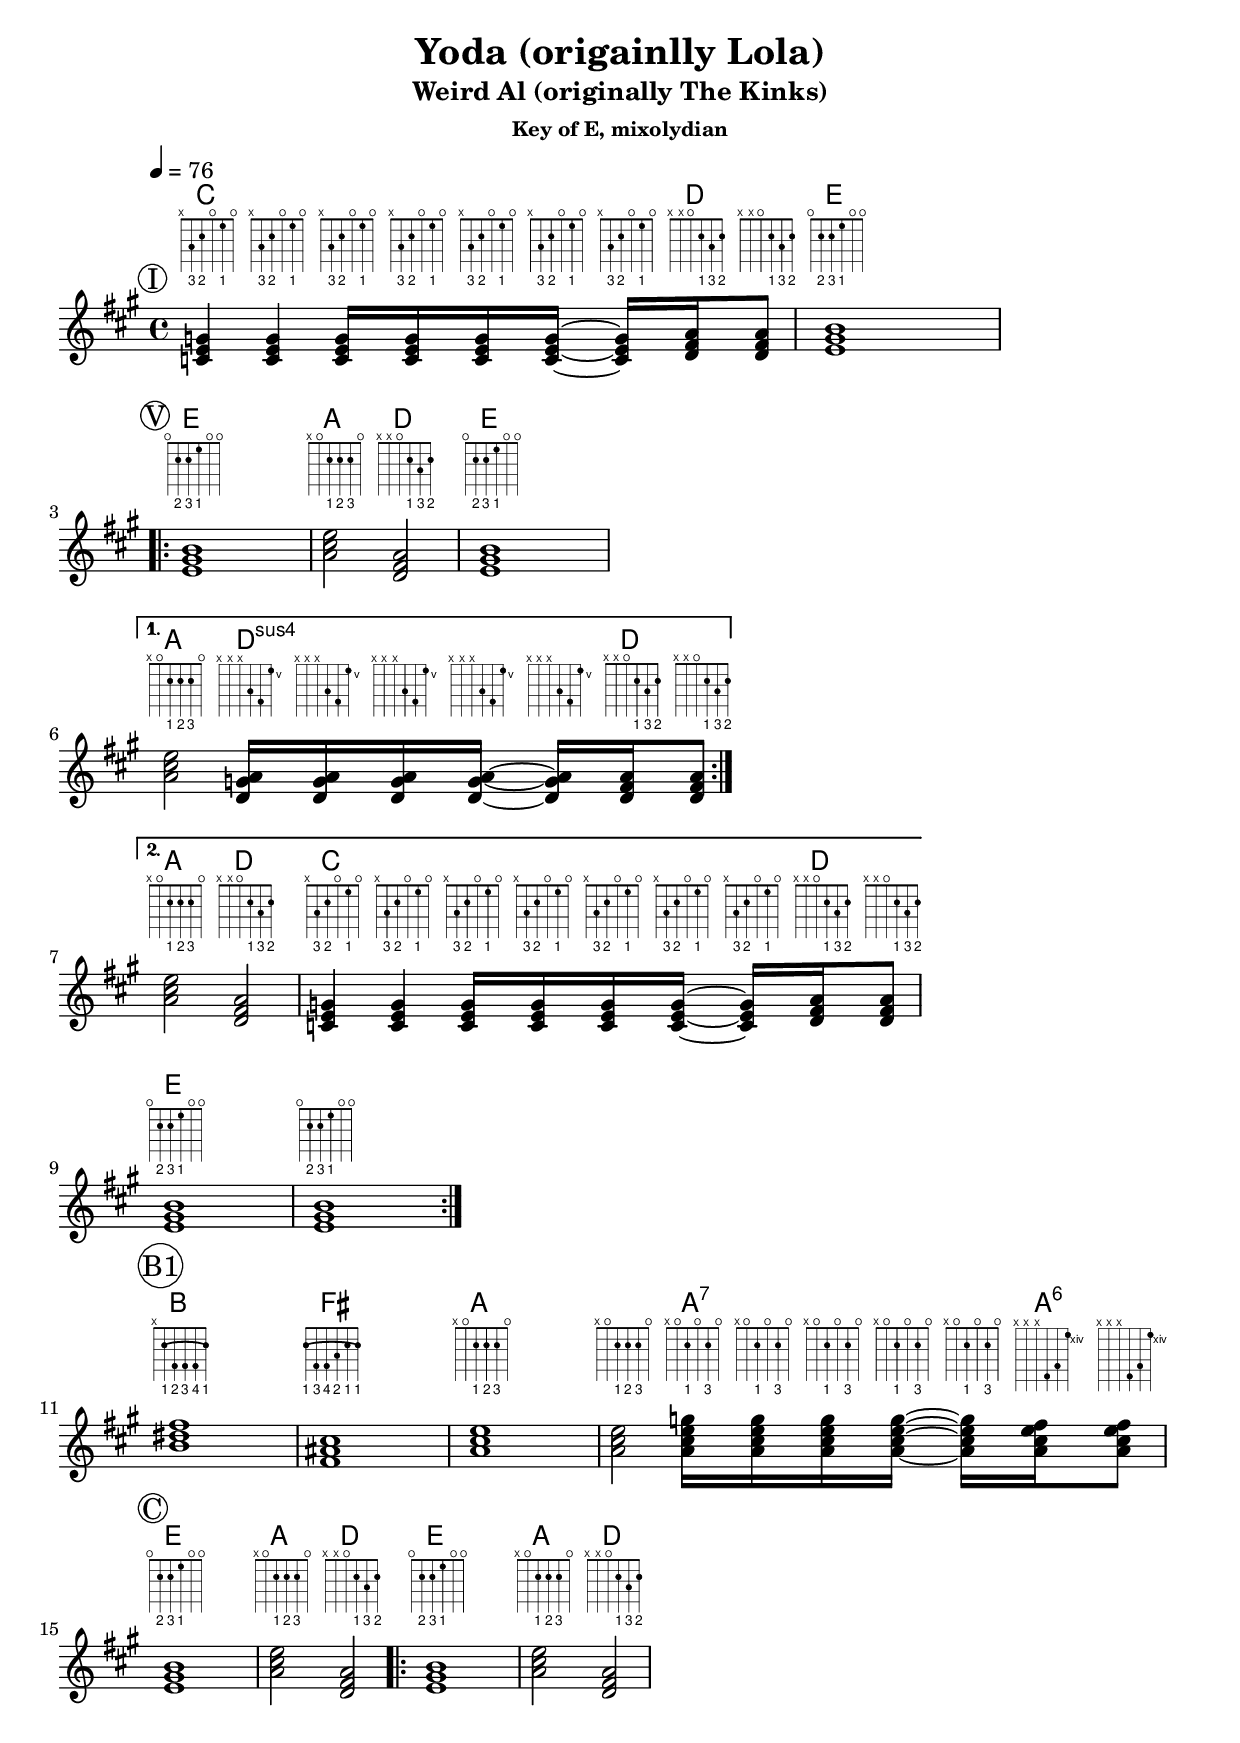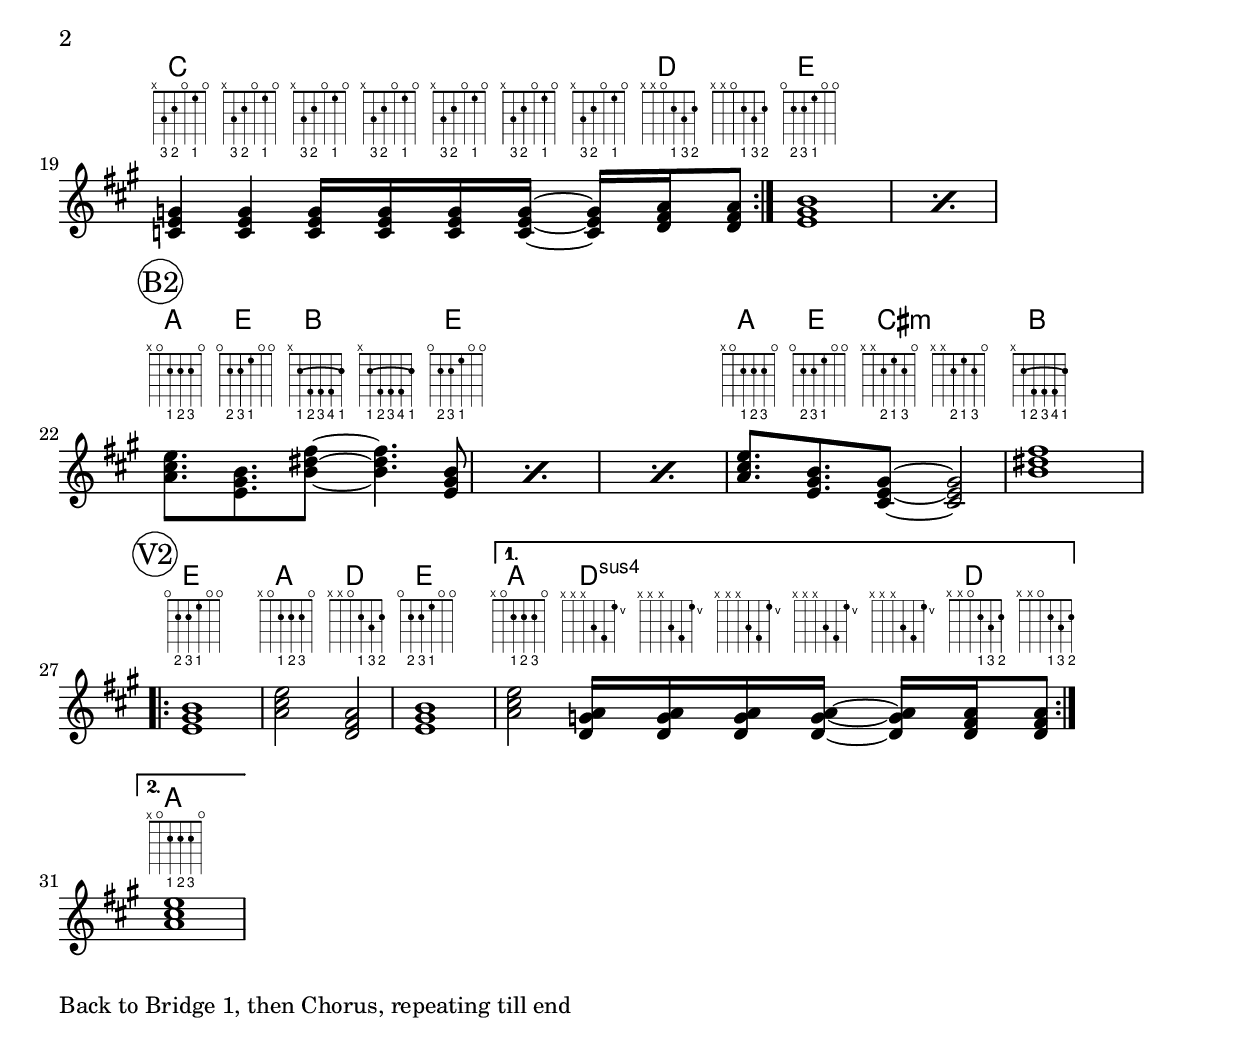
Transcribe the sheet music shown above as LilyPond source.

\version "2.12.3"
\include "predefined-guitar-fretboards.ly"

\header{
  title =       "Yoda (origainlly Lola)"
  subtitle =    "Weird Al (originally The Kinks)" 
  subsubtitle = "Key of E, mixolydian"
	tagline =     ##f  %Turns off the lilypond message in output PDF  
	% approximate editing time - 2 hours
}

\paper{
  indent = 0\cm         % Increase to 1 or greater to indent first line
  ragged-right = ##t    % Set to ##f to align right edges to each other
}

songTempo = { \tempo 4=76 }  % 4=76 means 76 quarter notes per minute
songTime  = { \time  4/4 }
songKey   = { \key e \mixolydian }

% Snippets that occur repeatedly are defined and given names here
riffOne = \chordmode{ c4        c4       c16 c c c16~    c16 d16 d8 }

introChords =  \chordmode {
  \set Score.proportionalNotationDuration = #(ly:make-moment 1 8)

  \riffOne  |  e1
}
verseChords = \chordmode {  
  \set Score.proportionalNotationDuration = #(ly:make-moment 1 4)

  \repeat volta 2 {
    e1      |  a2  d2   |   e1   |  
  }
  \alternative{     
    { a2 d16:sus4 d:sus4 d:sus4 d16:sus4~ d16:sus4 d16 d8 \break }
    { a2 d2  | \riffOne   }
  }
  
    e1 | e1 
}
bridgeOneChords = \chordmode {
    b1      | fis     |  a1       |  a2   a16:7 a:7 a:7 a:7~ a16:7 a16:6 a8:6 \break         
}
chorusChords = \chordmode {
  \set Score.proportionalNotationDuration = #(ly:make-moment 1 2)

    e1      | a2   d2  |
  \repeat volta 2 {
    e1      | a2   d2  | \riffOne
  }
  \repeat percent 2 { e1 }
}
bridgeTwoChords = \chordmode {
  \set Score.proportionalNotationDuration = #(ly:make-moment 1 3)
  \repeat percent 3 {
    a8.  e8.  b8~   b4.  e8   | 
  }
  a8.  e8.  cis8:m~ cis2:m | 
  b1
}
verseAltChords = \chordmode {  
  \set Score.proportionalNotationDuration = #(ly:make-moment 2 3)

  \repeat volta 2 {
    e1      |  a2  d2   |   e1   |  
  }
  \alternative{     
    { a2 d16:sus4 d:sus4 d:sus4 d16:sus4~ d16:sus4 d16 d8 }
    { a1 }
  }

}

myChordChart = { 
   \mark \markup{ \circle "I"  } \introChords  \break
   \mark \markup{ \circle "V"  } \repeat volta 2 { \verseChords }  \break
   \mark \markup{ \circle "B1" } \bridgeOneChords \break
   \mark \markup{ \circle "C"  } \chorusChords  \break
   \mark \markup{ \circle "B2" } \bridgeTwoChords \break
   \mark \markup{ \circle "V2" } \verseAltChords  \break
}

%% The primary score first - the midi-only score follows it
\score {
  <<
    % Use \transpose d' c' \myChordChart to transpose down a step
    \new ChordNames { 
      \set chordChanges = ##t
      \myChordChart 
    }
    \new FretBoards {
      \myChordChart
    }
    \new Staff \with {
      %% Uncomment the following to automatically tie notes
      % \remove "Note_heads_engraver"
      % \consists "Completion_heads_engraver"
      % \remove "Key_engraver"
      % \remove "Accidental_engraver"
    }{ 
      \songTempo
      \songTime
      \songKey
      \myChordChart
    }
  >>
  \layout{}
}

\markup{
  
  Back to Bridge 1, then Chorus, repeating till end
}

%% The midi-only score, in order to unfold repeats
\score {
  \new Staff="chords in E" {
  	\set Staff.midiInstrument = # "acoustic guitar (steel)"
    \songTempo

  	% play out any volta or percent repeats
    \unfoldRepeats
    
    \myChordChart
  }
  \midi{}
}